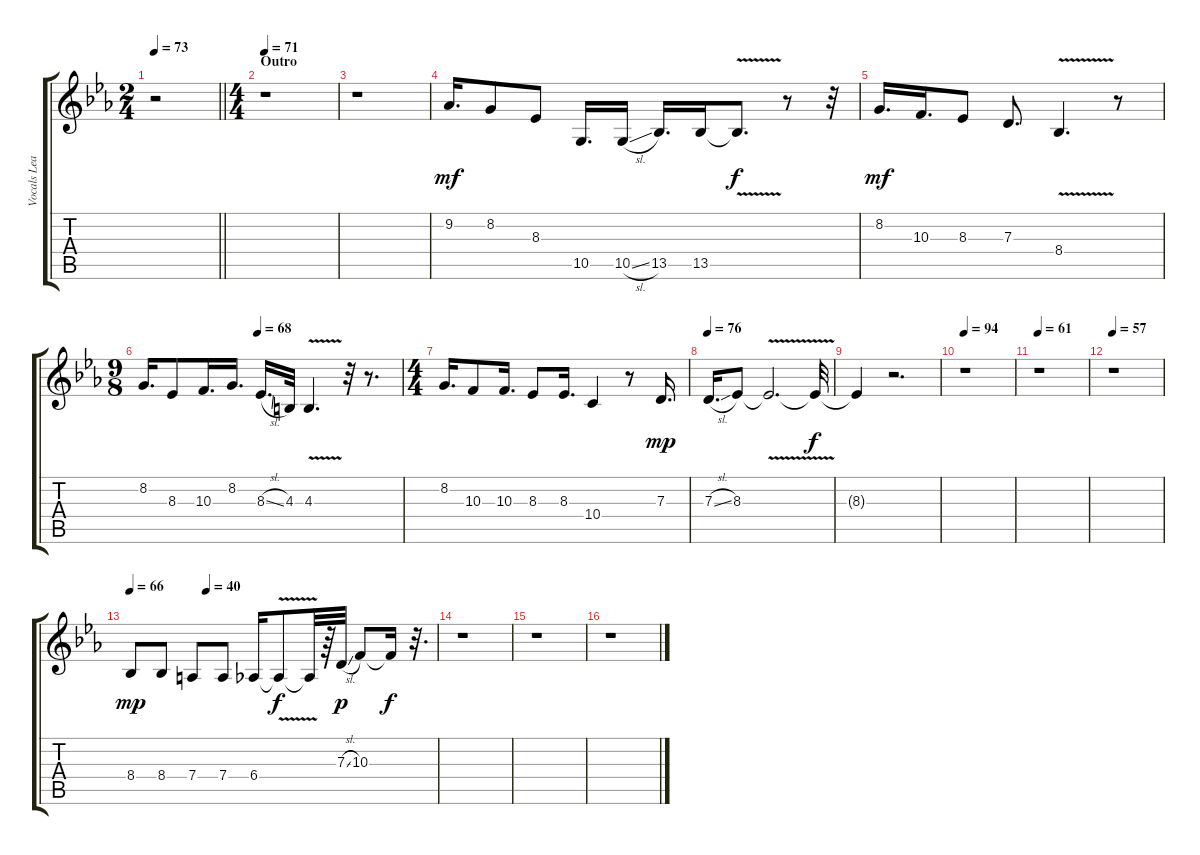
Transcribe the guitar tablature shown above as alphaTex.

\track ("Vocals Lead" "Vocals Lea") {instrument altosax}
\staff {score tabs}
\tuning (E4 B3 G3 D3 A2 E2) {hide}
\ts (2 4)
\tempo 73
\clef g2
\barLineRight lightlight
\ks eb
r.2{dy mp} |
\ts (4 4)
\section ("" "Outro")
\tempo 71
r.1 |
r.1 |
9.2.16{d dy mf} 8.2.8 8.3.8 10.5.16{d} 10.5{sl}.16 13.5.16{d} 13.5.16 13.5{v t}.8{d dy f} r.8 r.32 |
8.2.16{d dy mf} 10.3.16{d} 8.3.8 7.3.8{d} 8.4{v}.4{d} r.8 |
\ts (9 8)
\tempo (68 0.4444444444444444)
8.2.16{d} 8.3.8 10.3.16{d} 8.2.16{d} 8.3{sl}.16{d} 4.3.32 4.3{v}.4{d} r.32 r.8{d} |
\ts (4 4)
8.2.16{d} 10.3.8 10.3.16{d} 8.3.8 8.3.16{d} 10.4.4 r.8 7.3.16{d dy mp} |
\tempo 76
7.3{sl}.16{d} 8.3.8 8.3{v t}.2{d} 8.3{t}.32{dy f} |
8.3{t}.4 r.2{d} |
\tempo 94
r.1 |
\tempo 61
r.1 |
\tempo 57
r.1 |
\tempo 66
\tempo (40 0.25)
8.4.8{dy mp} 8.4.8 7.4.8 7.4.8 6.4.16 6.4{v t}.8{dy f} 6.4{t}.32 r.64 7.3{sl}.32{dy p} 10.3.8 10.3{t}.16{dy f} r.32{d} |
r.1 |
r.1 |
r.1
